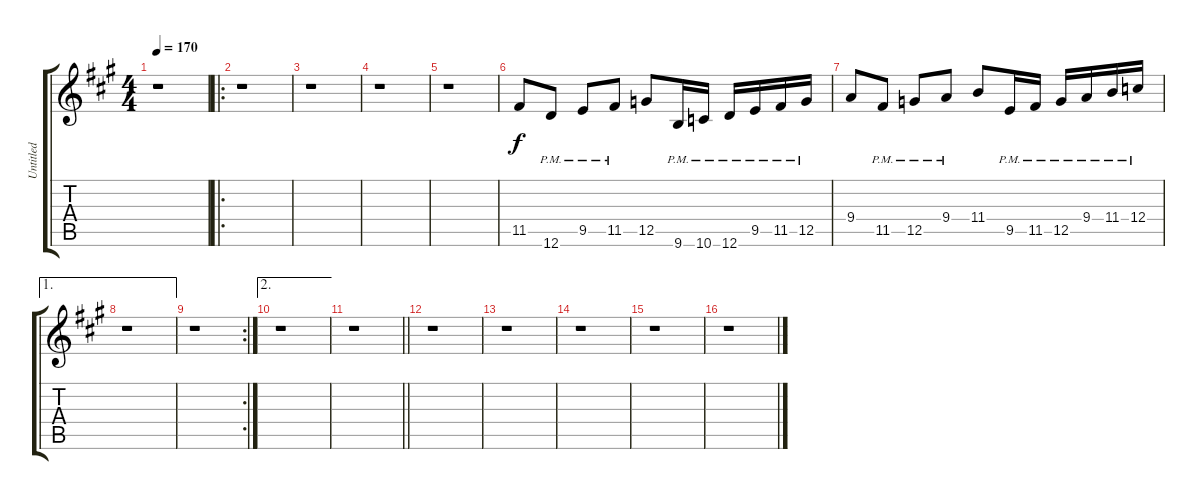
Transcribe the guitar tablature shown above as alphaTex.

\track ("Untitled" "Untitled") {instrument distortionguitar}
\staff {score tabs}
\tuning (D4 A3 F3 C3 G2 D2) {hide}
\ts (4 4)
\tempo 170
\clef g2
\ks a
r.1{dy f instrument distortionguitar} |
\ro
r.1 |
r.1 |
r.1 |
r.1 |
11.5.8 12.6{pm}.8 9.5{pm}.8 11.5{pm}.8 12.5.8 9.6{pm}.16 10.6{pm}.16 12.6{pm}.16 9.5{pm}.16 11.5{pm}.16 12.5{pm}.16 |
9.4.8 11.5{pm}.8 12.5{pm}.8 9.4{pm}.8 11.4.8 9.5{pm}.16 11.5{pm}.16 12.5{pm}.16 9.4{pm}.16 11.4{pm}.16 12.4{pm}.16 |
\ae 1
r.1 |
\rc 2
r.1 |
\ae 2
r.1 |
\barLineRight lightlight
r.1 |
r.1 |
r.1 |
r.1 |
r.1 |
r.1
